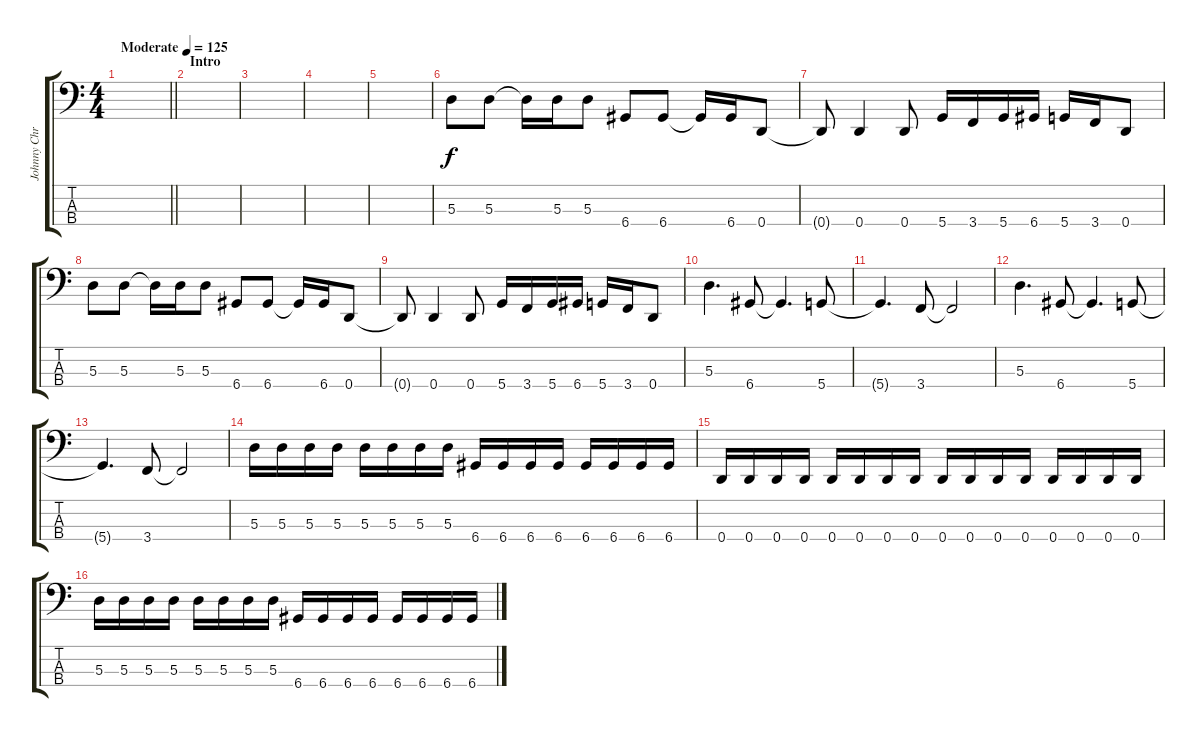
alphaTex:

\track ("Johnny Christ" "Johnny Chr") {instrument electricbasspick}
\staff {score tabs}
\tuning (G2 D2 A1 D1) {hide}
\ts (4 4)
\tempo (125 "Moderate")
\clef f4
\barLineRight lightlight
\ks c
|
\section ("" "Intro")
|
|
|
|
5.3.8 5.3.8 5.3{t}.16 5.3.16 5.3.8 6.4.8 6.4.8 6.4{t}.16 6.4.16 0.4.8 |
0.4{t}.8 0.4.4 0.4.8 5.4.16 3.4.16 5.4.16 6.4.16 5.4.16 3.4.16 0.4.8 |
5.3.8 5.3.8 5.3{t}.16 5.3.16 5.3.8 6.4.8 6.4.8 6.4{t}.16 6.4.16 0.4.8 |
0.4{t}.8 0.4.4 0.4.8 5.4.16 3.4.16 5.4.16 6.4.16 5.4.16 3.4.16 0.4.8 |
5.3.4{d} 6.4.8 6.4{t}.4{d} 5.4.8 |
5.4{t}.4{d} 3.4.8 3.4{t}.2 |
5.3.4{d} 6.4.8 6.4{t}.4{d} 5.4.8 |
5.4{t}.4{d} 3.4.8 3.4{t}.2 |
5.3.16 5.3.16 5.3.16 5.3.16 5.3.16 5.3.16 5.3.16 5.3.16 6.4.16 6.4.16 6.4.16 6.4.16 6.4.16 6.4.16 6.4.16 6.4.16 |
0.4.16 0.4.16 0.4.16 0.4.16 0.4.16 0.4.16 0.4.16 0.4.16 0.4.16 0.4.16 0.4.16 0.4.16 0.4.16 0.4.16 0.4.16 0.4.16 |
5.3.16 5.3.16 5.3.16 5.3.16 5.3.16 5.3.16 5.3.16 5.3.16 6.4.16 6.4.16 6.4.16 6.4.16 6.4.16 6.4.16 6.4.16 6.4{sl}.16
